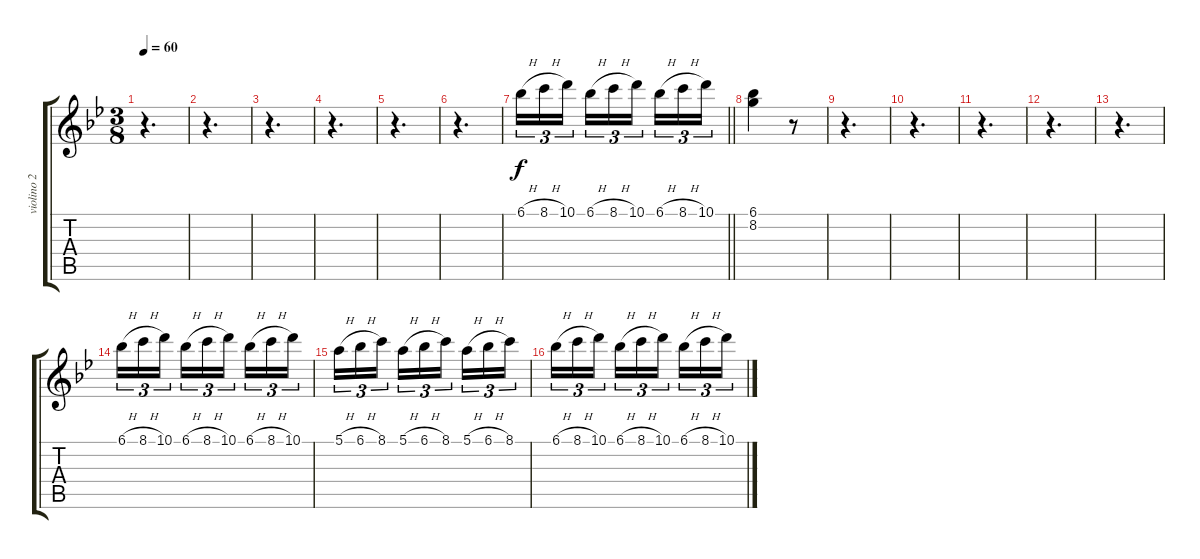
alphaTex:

\track ("violino 2" "violino 2") {instrument distortionguitar}
\staff {score tabs}
\tuning (E4 B3 G3 D3 A2 E2) {hide}
\ts (3 8)
\tempo 60
\clef g2
\ks bb
r.4{d dy ff} |
r.4{d} |
r.4{d} |
r.4{d} |
r.4{d} |
r.4{d} |
\barLineRight lightlight
6.1{h}.16{tu (3 2) dy f} 8.1{h}.16{tu (3 2)} 10.1.16{tu (3 2)} 6.1{h}.16{tu (3 2)} 8.1{h}.16{tu (3 2)} 10.1.16{tu (3 2)} 6.1{h}.16{tu (3 2)} 8.1{h}.16{tu (3 2)} 10.1.16{tu (3 2)} |
(6.1 8.2).4 r.8 |
r.4{d} |
r.4{d} |
r.4{d} |
r.4{d} |
r.4{d} |
6.1{h}.16{tu (3 2)} 8.1{h}.16{tu (3 2)} 10.1.16{tu (3 2)} 6.1{h}.16{tu (3 2)} 8.1{h}.16{tu (3 2)} 10.1.16{tu (3 2)} 6.1{h}.16{tu (3 2)} 8.1{h}.16{tu (3 2)} 10.1.16{tu (3 2)} |
5.1{h}.16{tu (3 2)} 6.1{h}.16{tu (3 2)} 8.1.16{tu (3 2)} 5.1{h}.16{tu (3 2)} 6.1{h}.16{tu (3 2)} 8.1.16{tu (3 2)} 5.1{h}.16{tu (3 2)} 6.1{h}.16{tu (3 2)} 8.1.16{tu (3 2)} |
6.1{h}.16{tu (3 2)} 8.1{h}.16{tu (3 2)} 10.1.16{tu (3 2)} 6.1{h}.16{tu (3 2)} 8.1{h}.16{tu (3 2)} 10.1.16{tu (3 2)} 6.1{h}.16{tu (3 2)} 8.1{h}.16{tu (3 2)} 10.1.16{tu (3 2)}
